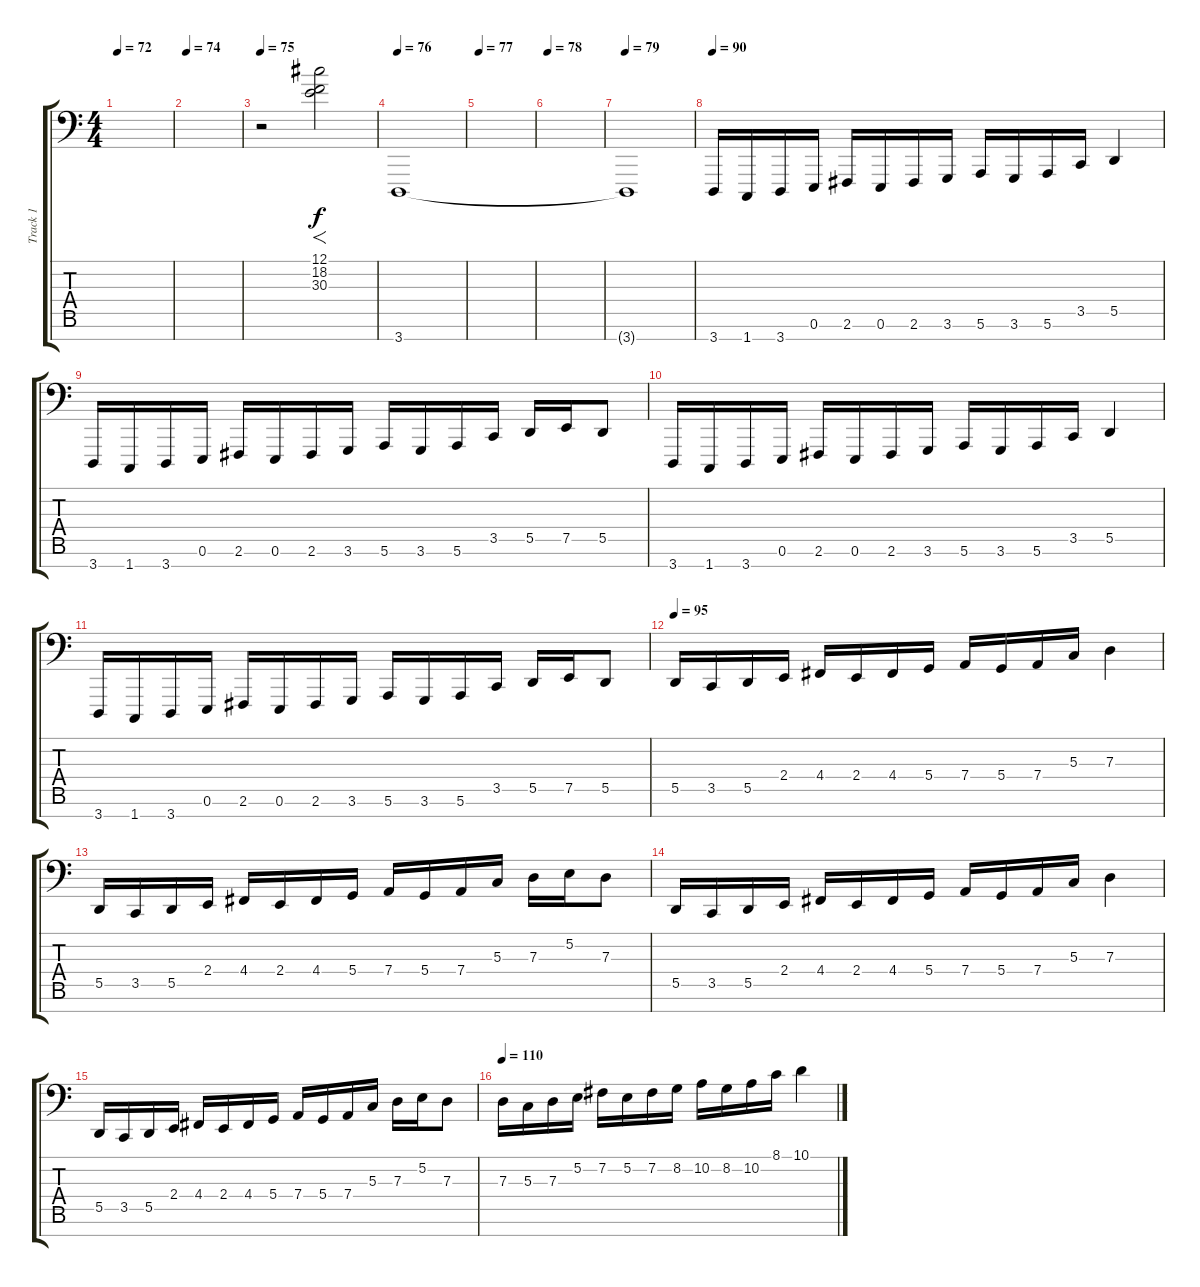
\track ("Track 1" "Track 1") {instrument lead1square}
\staff {score tabs}
\tuning (E3 B2 G2 D2 A1 E1 B0) {hide}
\ts (4 4)
\tempo 72
\tempo 73
\tempo 72
\clef f4
\ks c
|
\tempo 74
|
\tempo 75
r.2 (12.1 18.2 30.3).2{f instrument reversecymbal} |
\tempo 76
3.7.1{instrument lead2sawtooth} |
\tempo 77
|
\tempo 78
|
\tempo 79
3.7{t}.1 |
\tempo 90
3.7.16{instrument lead1square} 1.7.16 3.7.16 0.6.16 2.6.16 0.6.16 2.6.16 3.6.16 5.6.16 3.6.16 5.6.16 3.5.16 5.5.4 |
3.7.16 1.7.16 3.7.16 0.6.16 2.6.16 0.6.16 2.6.16 3.6.16 5.6.16 3.6.16 5.6.16 3.5.16 5.5.16 7.5.16 5.5.8 |
3.7.16 1.7.16 3.7.16 0.6.16 2.6.16 0.6.16 2.6.16 3.6.16 5.6.16 3.6.16 5.6.16 3.5.16 5.5.4 |
3.7.16 1.7.16 3.7.16 0.6.16 2.6.16 0.6.16 2.6.16 3.6.16 5.6.16 3.6.16 5.6.16 3.5.16 5.5.16 7.5.16 5.5.8 |
\tempo 95
5.5.16 3.5.16 5.5.16 2.4.16 4.4.16 2.4.16 4.4.16 5.4.16 7.4.16 5.4.16 7.4.16 5.3.16 7.3.4 |
5.5.16 3.5.16 5.5.16 2.4.16 4.4.16 2.4.16 4.4.16 5.4.16 7.4.16 5.4.16 7.4.16 5.3.16 7.3.16 5.2.16 7.3.8 |
5.5.16 3.5.16 5.5.16 2.4.16 4.4.16 2.4.16 4.4.16 5.4.16 7.4.16 5.4.16 7.4.16 5.3.16 7.3.4 |
5.5.16 3.5.16 5.5.16 2.4.16 4.4.16 2.4.16 4.4.16 5.4.16 7.4.16 5.4.16 7.4.16 5.3.16 7.3.16 5.2.16 7.3.8 |
\tempo 110
7.3.16 5.3.16 7.3.16 5.2.16 7.2.16 5.2.16 7.2.16 8.2.16 10.2.16 8.2.16 10.2.16 8.1.16 10.1.4
